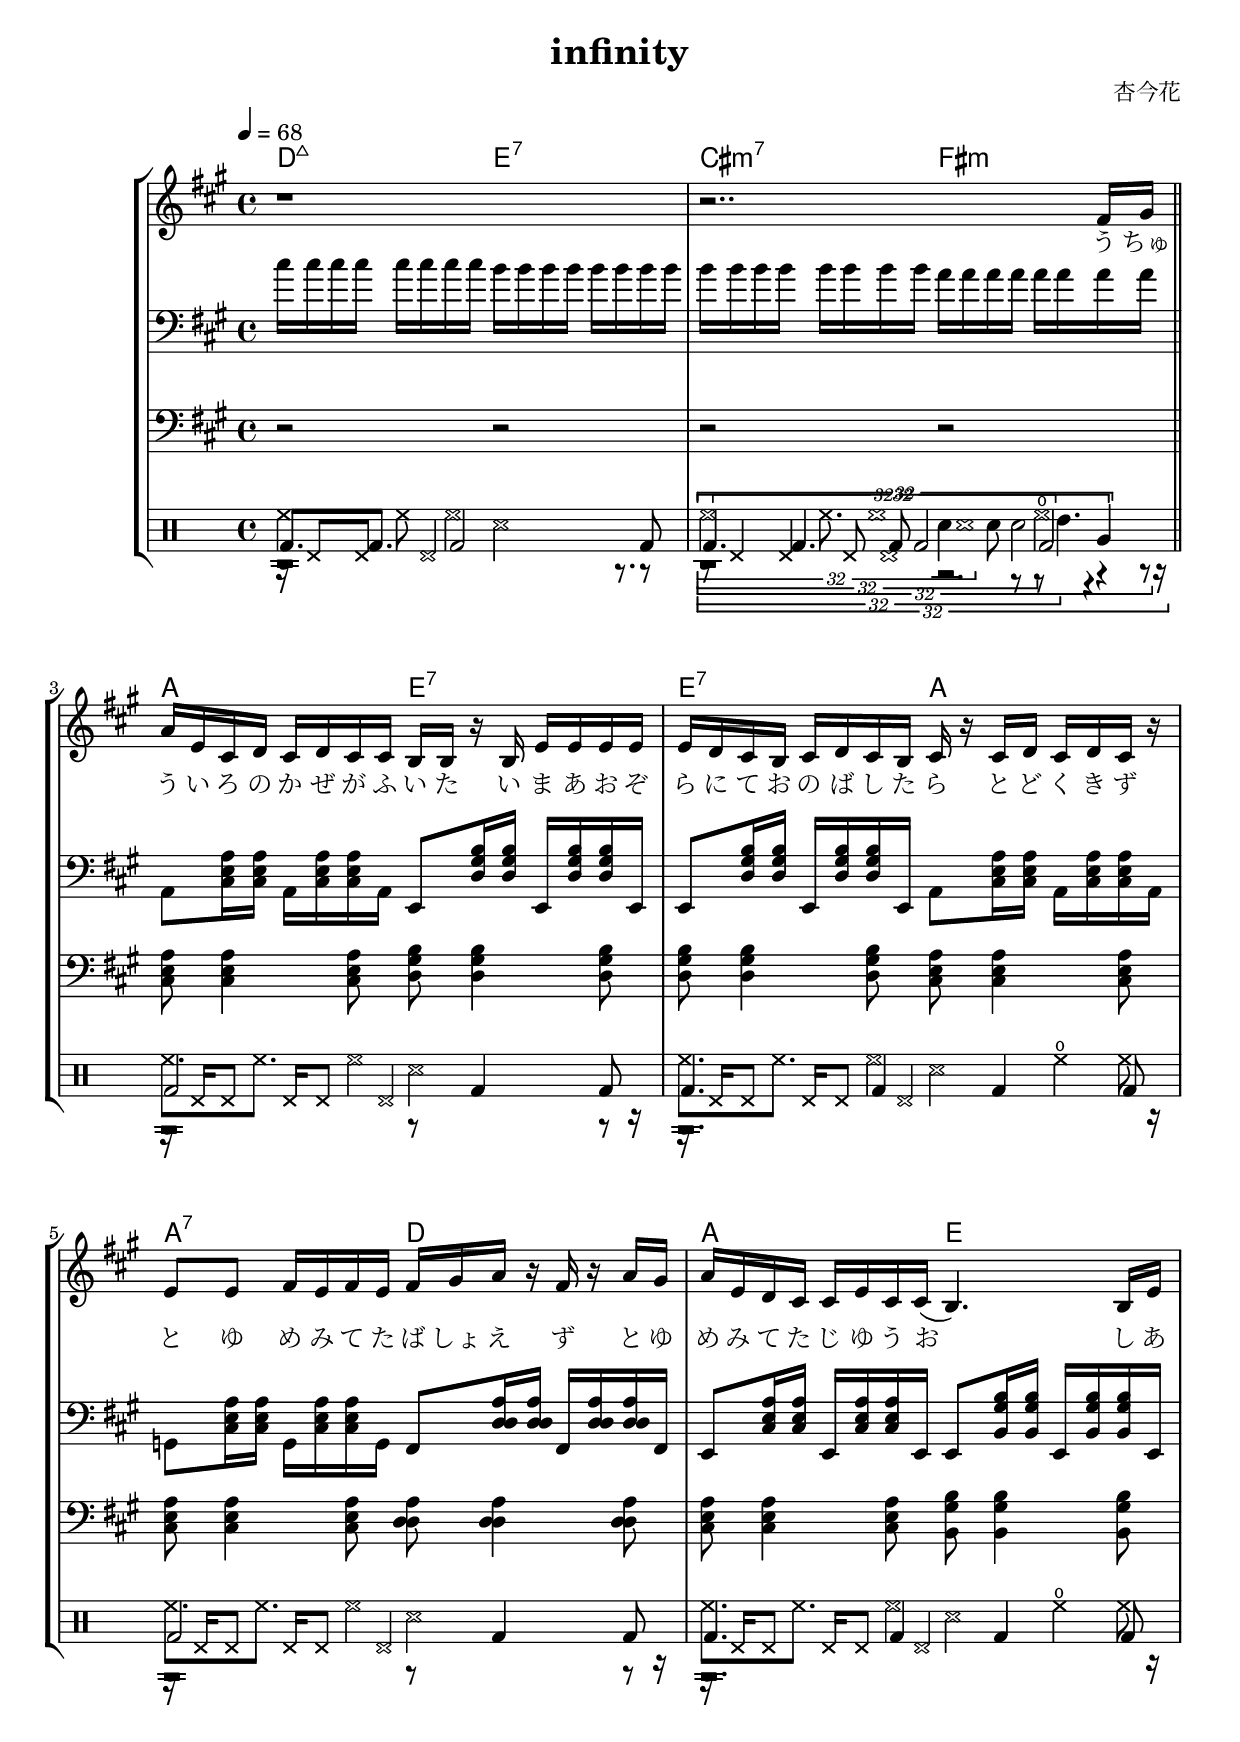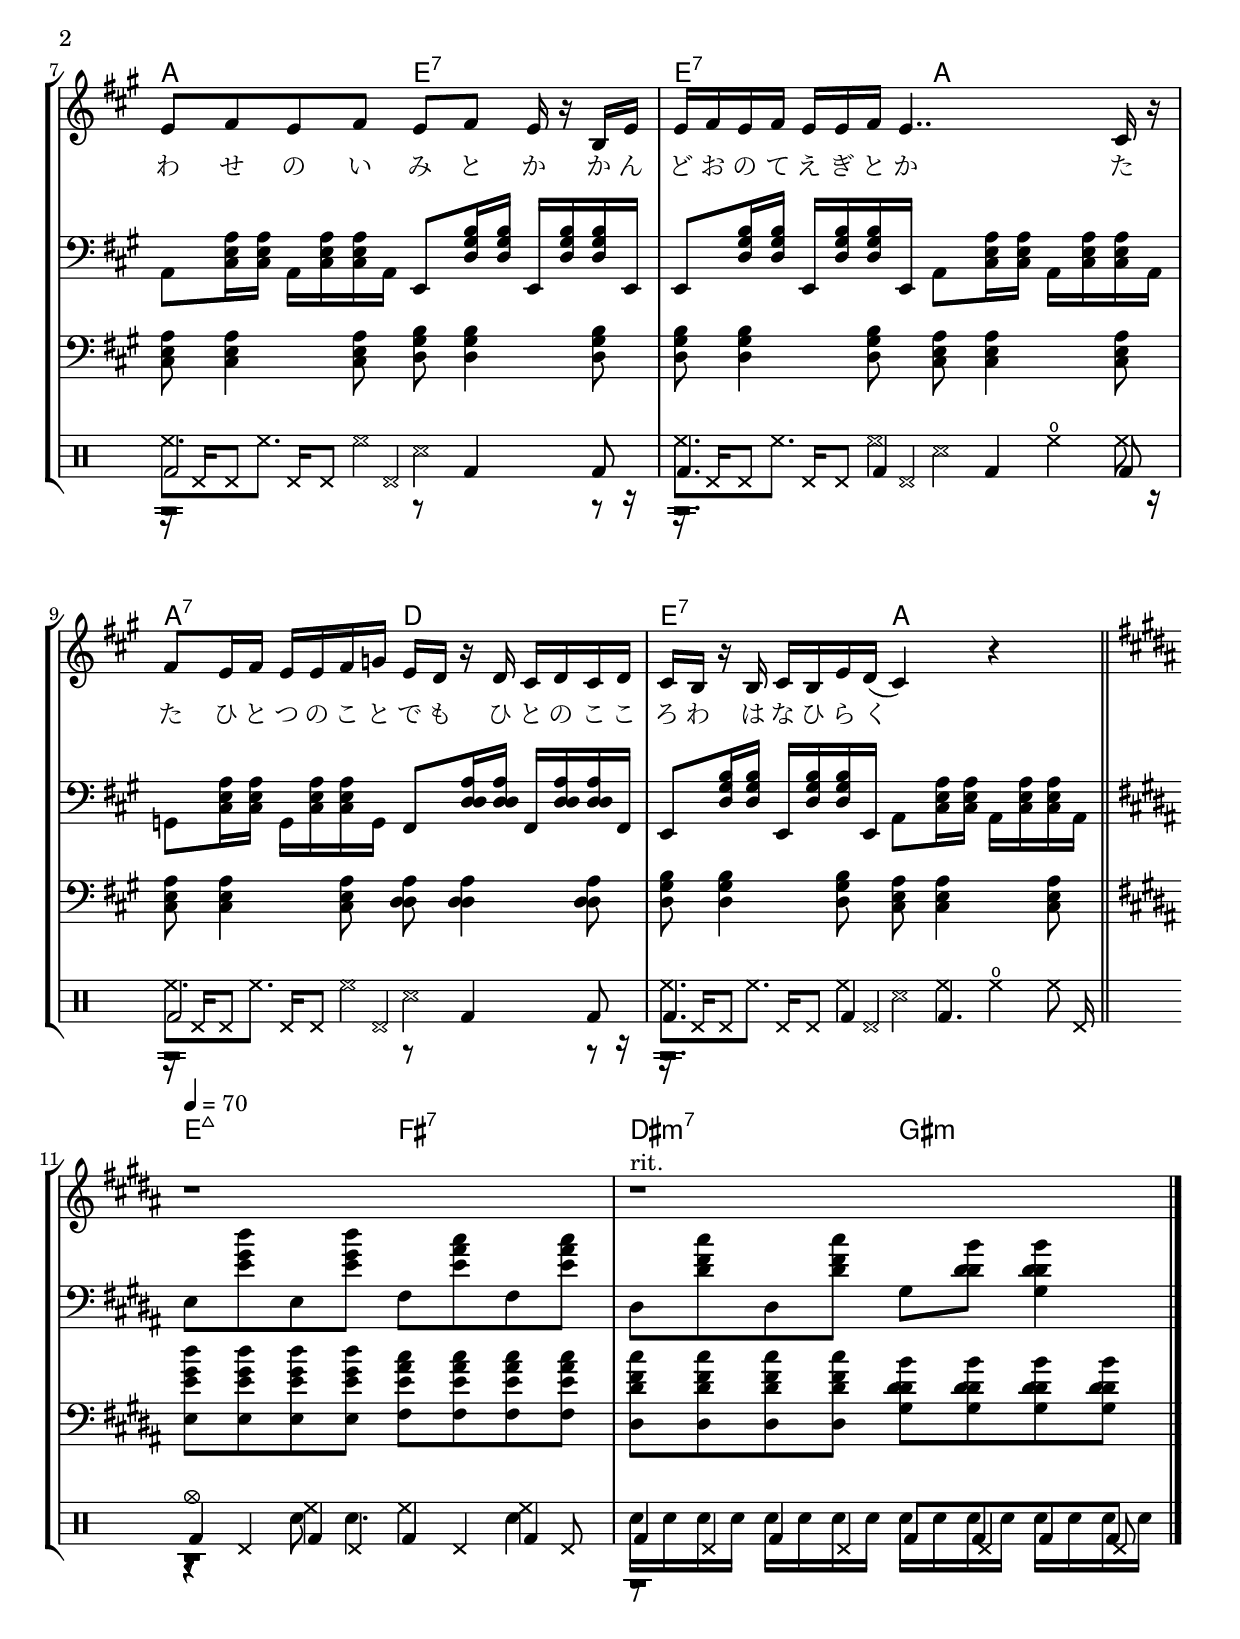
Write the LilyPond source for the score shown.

\version "2.12.1"

\header {
	title = \markup {infinity}
	composer = \markup \center-column {杏今花}
}

harmony = \chordmode {
	d2:maj7 e:7 cis:min7 fis:m 

	a e:7 e:7 a a:7 d a e a e:7 e:7 a a:7 d e:7 a 

	e:maj7 fis:7 dis:min7 gis:m 
}

melody = {
	\key a \major
	\tempo 4 = 68
	r1 | r2.. 
	\set Staff.midiInstrument = #"fss0.29"
	fis'16  gis'16 
	a'16  e'16  cis'16  d'16  cis'16  d'16  cis'16  cis'16  b16  b16  r16  b16  e'16  e'16  e'16  e'16 
	e'16  d'16  cis'16  b16  cis'16  d'16  cis'16  b16  cis'16  r16  cis'16  d'16  cis'16  d'16  cis'16  r16 
	e'8  e'8  fis'16  e'16  fis'16  e'16  fis'16  gis'16  a'16  r16  fis'16  r16  a'16  gis'16 
	a'16  e'16  d'16  cis'16  cis'16  e'16  cis'16  cis'16  (b4.)  b16  e'16 
	e'8  fis'8  e'8  fis'8  e'8  fis'8  e'16  r16  b16  e'16 
	e'16  fis'16  e'16  fis'16  e'16  e'16  fis'16  e'4..  cis'16  r16 
	fis'8  e'16  fis'16  e'16  e'16  fis'16  g'16  e'16  d'16  r16  d'16  cis'16  d'16  cis'16  d'16 
	cis'16  b16  r16  b16  cis'16  b16  e'16  d'16  (cis'4)  	r4 	\key b \major
	\tempo 4 = 70
	r1 | r1^"rit." \bar "|."
}

words = \lyricmode {
	
	う  ちゅ  う  い  ろ  の  か  ぜ  が  ふ  い  た  い  ま  あ  お  ぞ  ら  に  て  お  の  ば  し  た  ら  と  ど  く  き  ず  と  ゆ  め  み  て  た  ば  しょ  え  ず  と  ゆ  め  み  て  た  じ  ゆ  う  お  し  あ  わ  せ  の  い  み  と  か  か  ん  ど  お  の  て  え  ぎ  と  か  た  た  ひ  と  つ  の  こ  と  で  も  ひ  と  の  こ  こ  ろ  わ  は  な  ひ  ら  く  
	
}

tempochange = {
	\tempo 4 = 68
	r1 | r1 \bar "||"
	\tempo 4 = 68
	r1 | r1 | r1 | r1 | r1 | r1 | r1 | r1 \bar "||"
	\tempo 4 = 70
	r1 | \tempo 4 = 52 r2 \tempo 4 = 46 r2 \bar "|."
}

mainacc = {
	\clef bass
	\set Staff.midiInstrument = #"Music box"
	\key a \major
	\tempo 4 = 68
	cis''16 cis''16 cis''16 cis''16 cis''16 cis''16 cis''16 cis''16
	b'16 b'16 b'16 b'16 b'16 b'16 b'16 b'16
	b'16 b'16 b'16 b'16 b'16 b'16 b'16 b'16
	a'16 a'16 a'16 a'16 a'16 a'16 a'16 a'16
	\bar "||"

	\set Staff.midiInstrument = #"Marimba"
	a,8 <cis e a>16 <cis e a>16   a,16 <cis e a>16 <cis e a>16 a,16
	e,8 <d gis b>16 <d gis b>16   e,16 <d gis b>16 <d gis b>16 e,16
	e,8 <d gis b>16 <d gis b>16   e,16 <d gis b>16 <d gis b>16 e,16
	a,8 <cis e a>16 <cis e a>16   a,16 <cis e a>16 <cis e a>16 a,16
	g,8 <cis e a>16 <cis e a>16   g,16 <cis e a>16 <cis e a>16 g,16
	fis,8 <d d a>16 <d d a>16   fis,16 <d d a>16 <d d a>16 fis,16
	e,8 <cis e a>16 <cis e a>16   e,16 <cis e a>16 <cis e a>16 e,16
	e,8 <b, gis b>16 <b, gis b>16   e,16 <b, gis b>16 <b, gis b>16 e,16
	a,8 <cis e a>16 <cis e a>16   a,16 <cis e a>16 <cis e a>16 a,16
	e,8 <d gis b>16 <d gis b>16   e,16 <d gis b>16 <d gis b>16 e,16
	e,8 <d gis b>16 <d gis b>16   e,16 <d gis b>16 <d gis b>16 e,16
	a,8 <cis e a>16 <cis e a>16   a,16 <cis e a>16 <cis e a>16 a,16
	g,8 <cis e a>16 <cis e a>16   g,16 <cis e a>16 <cis e a>16 g,16
	fis,8 <d d a>16 <d d a>16   fis,16 <d d a>16 <d d a>16 fis,16
	e,8 <d gis b>16 <d gis b>16   e,16 <d gis b>16 <d gis b>16 e,16
	a,8 <cis e a>16 <cis e a>16   a,16 <cis e a>16 <cis e a>16 a,16
	\bar "||"

	\set Staff.midiInstrument = #"Music box"
	\key b \major
	\tempo 4 = 70
	e8 <e' gis' dis''> e <e' gis' dis''>
	fis8 <e' ais' cis''> fis <e' ais' cis''>
	dis8 <dis' fis' cis''> dis <dis' fis' cis''>
	gis8 <dis' dis' b'>8 <gis dis' dis' b'>4
	\bar "|."
}

subacc = {
	\clef bass
	\set Staff.midiInstrument = #"Acoustic grand"
	\key a \major
	\tempo 4 = 68
	r2
	r2
	r2
	r2
	\bar "||"

	\set Staff.midiInstrument = #"Music box"
	<cis e a>8 <cis e a>4 <cis e a>8
	<d gis b>8 <d gis b>4 <d gis b>8
	<d gis b>8 <d gis b>4 <d gis b>8
	<cis e a>8 <cis e a>4 <cis e a>8
	<cis e a>8 <cis e a>4 <cis e a>8
	<d d a>8 <d d a>4 <d d a>8
	<cis e a>8 <cis e a>4 <cis e a>8
	<b, gis b>8 <b, gis b>4 <b, gis b>8
	<cis e a>8 <cis e a>4 <cis e a>8
	<d gis b>8 <d gis b>4 <d gis b>8
	<d gis b>8 <d gis b>4 <d gis b>8
	<cis e a>8 <cis e a>4 <cis e a>8
	<cis e a>8 <cis e a>4 <cis e a>8
	<d d a>8 <d d a>4 <d d a>8
	<d gis b>8 <d gis b>4 <d gis b>8
	<cis e a>8 <cis e a>4 <cis e a>8
	\bar "||"

	\set Staff.midiInstrument = #"Electric Piano 1"
	\key b \major
	\tempo 4 = 70
	<e e' gis' dis''>8 <e e' gis' dis''>8 <e e' gis' dis''>8 <e e' gis' dis''>8
	<fis e' ais' cis''>8 <fis e' ais' cis''>8 <fis e' ais' cis''>8 <fis e' ais' cis''>8
	<dis dis' fis' cis''>8 <dis dis' fis' cis''>8 <dis dis' fis' cis''>8 <dis dis' fis' cis''>8
	<gis dis' dis' b'>8 <gis dis' dis' b'>8 <gis dis' dis' b'>8 <gis dis' dis' b'>8
	\bar "|."
}

percA = {
	\drummode {
	hh4 hh8 hh2 r8  |\times 16/32{ hh2 hh8. hh1 r4 r16 } \bar "||"
	r1  |r2. hho4  |r1  |r2. hho4  |r1  |r2. hho4  |r1  |r2. hho4  \bar "||"
	r4 hh4 hh4 hh4  |r1  \bar "|."
	}
}

percB = {
	\drummode {
	r16 hhp8 hhp8 hhp2 r8.  |\times 16/32{ r8 hhp4 hhp4 hhp8 hhp1 r4 } \bar "||"
	r16 hhp16 hhp8 hhp16 hhp8 hhp2 r16  |r16 hhp16 hhp8 hhp16 hhp8 hhp2 r16  |r16 hhp16 hhp8 hhp16 hhp8 hhp2 r16  |r16 hhp16 hhp8 hhp16 hhp8 hhp2 r16  |r16 hhp16 hhp8 hhp16 hhp8 hhp2 r16  |r16 hhp16 hhp8 hhp16 hhp8 hhp2 r16  |r16 hhp16 hhp8 hhp16 hhp8 hhp2 r16  |r16 hhp16 hhp8 hhp16 hhp8 hhp2 hhp16  \bar "||"
	r4 sn8 sn4. sn4  |sn16 sn16 sn16 sn16 sn16 sn16 sn16 sn16 sn16 sn16 sn16 sn16 sn16 sn16 sn16 sn16  \bar "|."
	}
}

percC = {
	\drummode {
	r1  |\times 16/32{ r1 r2 hho2 } \bar "||"
	hh8. hh8. hh2 r8  |hh8. hh8. hh2 hh8  |hh8. hh8. hh2 r8  |hh8. hh8. hh2 hh8  |hh8. hh8. hh2 r8  |hh8. hh8. hh2 hh8  |hh8. hh8. hh2 r8  |hh8. hh8. hh4 hh4 hh8  \bar "||"
	bd4 bd4 bd4 bd4  |bd4 bd4 bd8 bd8 bd8 bd8  \bar "|."
	}
}

percD = {
	\drummode {
	bd8. bd8. bd2 bd8  |\times 16/32{ bd4. bd4. bd8 bd2 r8 bd2 } \bar "||"
	r2 ss2  |r2 ss2  |r2 ss2  |r2 ss2  |r2 ss2  |r2 ss2  |r2 ss2  |r2 ss2  \bar "||"
	r8 hhp4 hhp4 hhp4 hhp8  |r8 hhp4 hhp4 hhp4 hhp8  \bar "|."
	}
}

percE = {
	\drummode {
	r2 ss2  |\times 16/32{ r1 ss1 } \bar "||"
	bd2 r8 bd4 bd8  |bd4. bd4 bd4 bd8  |bd2 r8 bd4 bd8  |bd4. bd4 bd4 bd8  |bd2 r8 bd4 bd8  |bd4. bd4 bd4 bd8  |bd2 r8 bd4 bd8  |bd4. bd4 bd4.  \bar "||"
	cymc1  |r1 \bar "|."
	}
}

percF = {
	\drummode {
	r1 |\times 16/32{ r1 sn4 sn8 sn2 r8 } \bar "||"
	r1 | r1 | r1 | r1 | r1 | r1 | r1 | r1 \bar "||"
	r1 | r1 \bar "|."
	}
}

percG = {
	\drummode {
	r1 |r1 \bar "||"
	r1 | r1 | r1 | r1 | r1 | r1 | r1 | r1 \bar "||"
	r1 | r1 \bar "|."
	}
}

percH = {
	\drummode {
	r1 |\times 16/32{ r1 r2 r8 tommh4. } \bar "||"
	r1 | r1 | r1 | r1 | r1 | r1 | r1 | r1 \bar "||"
	r1 | r1 \bar "|."
	}
}

percI = {
	\drummode {
	r1 |\times 16/32{ r1 r2. tomfh4 } \bar "||"
	r1 | r1 | r1 | r1 | r1 | r1 | r1 | r1 \bar "||"
	r1 | r1 \bar "|."
	}
}

\score {
	<<
		\new StaffGroup <<
			\new ChordNames {\harmony}
			\new Voice = "melody" {\melody}
			\new Lyrics \lyricsto "melody" \words
			\new Staff = "mainacc" {\mainacc}
			\new Staff = "subacc" {\subacc}
			\new DrumStaff <<
				\new DrumVoice {\percA}
				\new DrumVoice {\percB}
				\new DrumVoice {\percC}
				\new DrumVoice {\percD}
				\new DrumVoice {\percE}
				\new DrumVoice {\percF}
				\new DrumVoice {\percG}
				\new DrumVoice {\percH}
				\new DrumVoice {\percI}
			>>
		>>
	>>
	\layout { }
}
